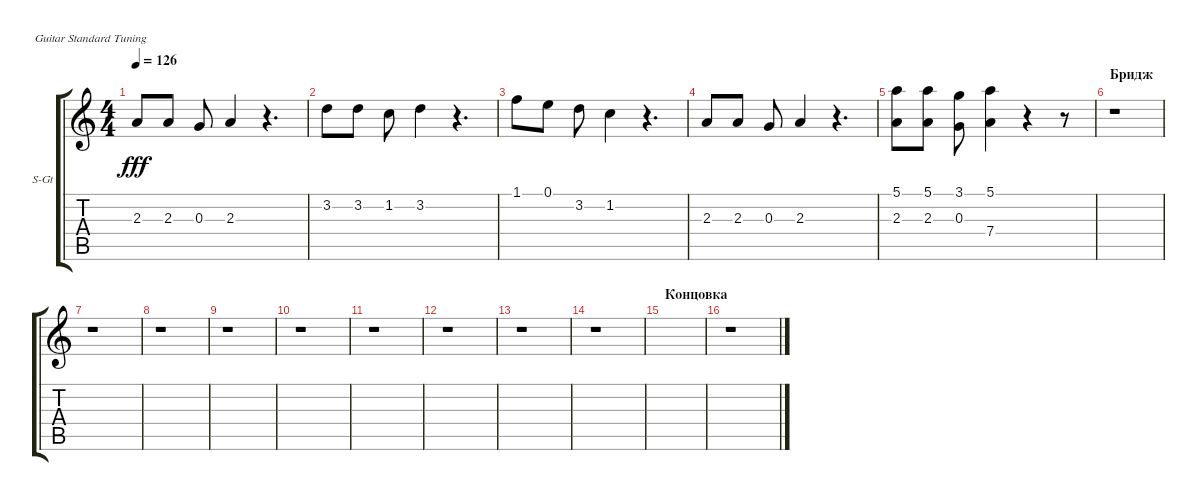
\bracketExtendMode groupsimilarinstruments
\firstSystemTrackNameOrientation horizontal
\otherSystemsTrackNameOrientation horizontal
\track ("Валерий Кипелов" "S-Gt") {instrument tenorsax}
\staff {score tabs}
\tuning (E4 B3 G3 D3 A2 E2)
\displaytranspose 12
\ts (4 4)
\tempo 126
\clef g2
\ks c
2.3.8{dy fff} 2.3.8 0.3.8 2.3.4 r.4{d} |
3.2.8 3.2.8 1.2.8 3.2.4 r.4{d} |
1.1.8 0.1.8 3.2.8 1.2.4 r.4{d} |
2.3.8 2.3.8 0.3.8 2.3.4 r.4{d} |
(5.1 2.3).8 (5.1 2.3).8 (3.1 0.3).8 (5.1 7.4).4 r.4 r.8 |
\section ("" "Бридж")
r.1 |
r.1 |
r.1 |
r.1 |
r.1 |
r.1 |
r.1 |
r.1 |
r.1 |
\section ("" "Концовка")
|
r.1
